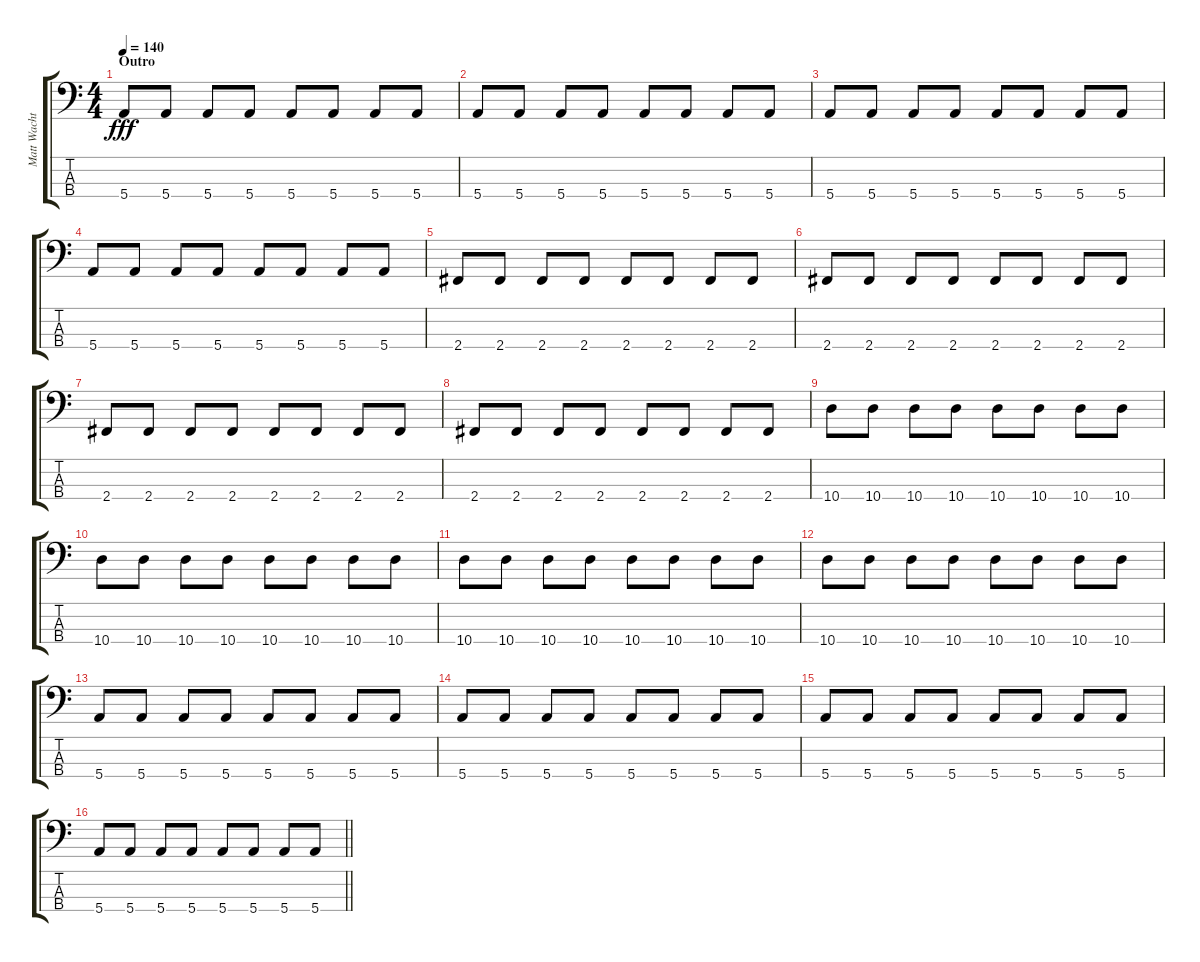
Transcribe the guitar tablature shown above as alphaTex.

\track ("Matt Wachter" "Matt Wacht") {instrument acousticbass}
\staff {score tabs}
\tuning (G2 D2 A1 E1) {hide}
\ts (4 4)
\section ("" "Outro")
\tempo 140
\clef f4
\ks c
5.4.8{dy fff} 5.4.8 5.4.8 5.4.8 5.4.8 5.4.8 5.4.8 5.4.8 |
5.4.8 5.4.8 5.4.8 5.4.8 5.4.8 5.4.8 5.4.8 5.4.8 |
5.4.8 5.4.8 5.4.8 5.4.8 5.4.8 5.4.8 5.4.8 5.4.8 |
5.4.8 5.4.8 5.4.8 5.4.8 5.4.8 5.4.8 5.4.8 5.4.8 |
2.4.8 2.4.8 2.4.8 2.4.8 2.4.8 2.4.8 2.4.8 2.4.8 |
2.4.8 2.4.8 2.4.8 2.4.8 2.4.8 2.4.8 2.4.8 2.4.8 |
2.4.8 2.4.8 2.4.8 2.4.8 2.4.8 2.4.8 2.4.8 2.4.8 |
2.4.8 2.4.8 2.4.8 2.4.8 2.4.8 2.4.8 2.4.8 2.4.8 |
10.4.8 10.4.8 10.4.8 10.4.8 10.4.8 10.4.8 10.4.8 10.4.8 |
10.4.8 10.4.8 10.4.8 10.4.8 10.4.8 10.4.8 10.4.8 10.4.8 |
10.4.8 10.4.8 10.4.8 10.4.8 10.4.8 10.4.8 10.4.8 10.4.8 |
10.4.8 10.4.8 10.4.8 10.4.8 10.4.8 10.4.8 10.4.8 10.4.8 |
5.4.8 5.4.8 5.4.8 5.4.8 5.4.8 5.4.8 5.4.8 5.4.8 |
5.4.8 5.4.8 5.4.8 5.4.8 5.4.8 5.4.8 5.4.8 5.4.8 |
5.4.8 5.4.8 5.4.8 5.4.8 5.4.8 5.4.8 5.4.8 5.4.8 |
\barLineRight lightlight
5.4.8 5.4.8 5.4.8 5.4.8 5.4.8 5.4.8 5.4.8 5.4.8
